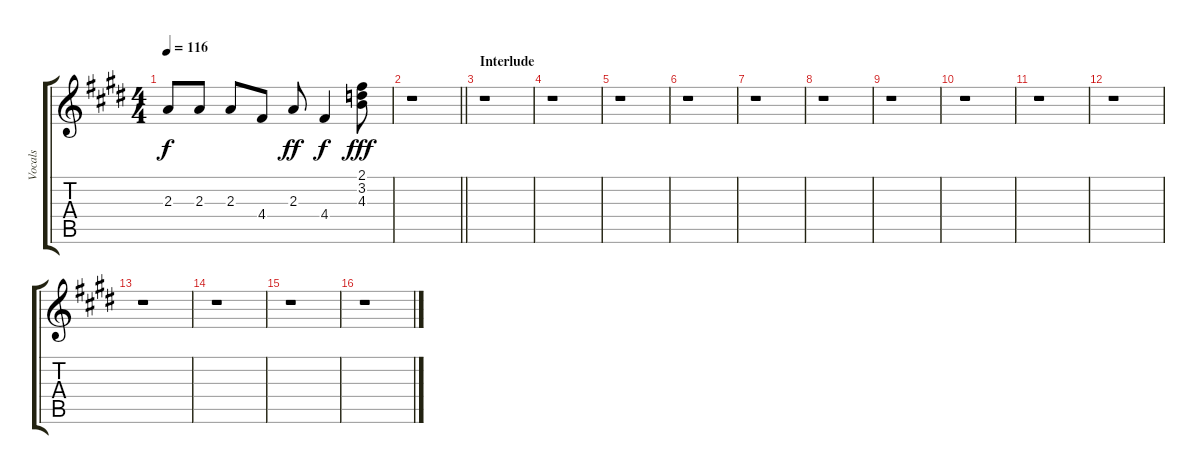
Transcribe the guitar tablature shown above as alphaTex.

\track ("Vocals" "Vocals") {instrument electricguitarclean}
\staff {score tabs}
\tuning (E4 B3 G3 D3 A2 E2) {hide}
\ts (4 4)
\tempo 116
\clef g2
\ks e
2.3.8{dy f} 2.3.8 2.3.8 4.4.8 2.3.8{dy ff} 4.4.4{dy f} (2.1 3.2 4.3).8{dy fff} |
\barLineRight lightlight
r.1 |
\section ("" "Interlude")
r.1 |
r.1 |
r.1 |
r.1 |
r.1 |
r.1 |
r.1 |
r.1 |
r.1 |
r.1 |
r.1 |
r.1 |
r.1 |
r.1
